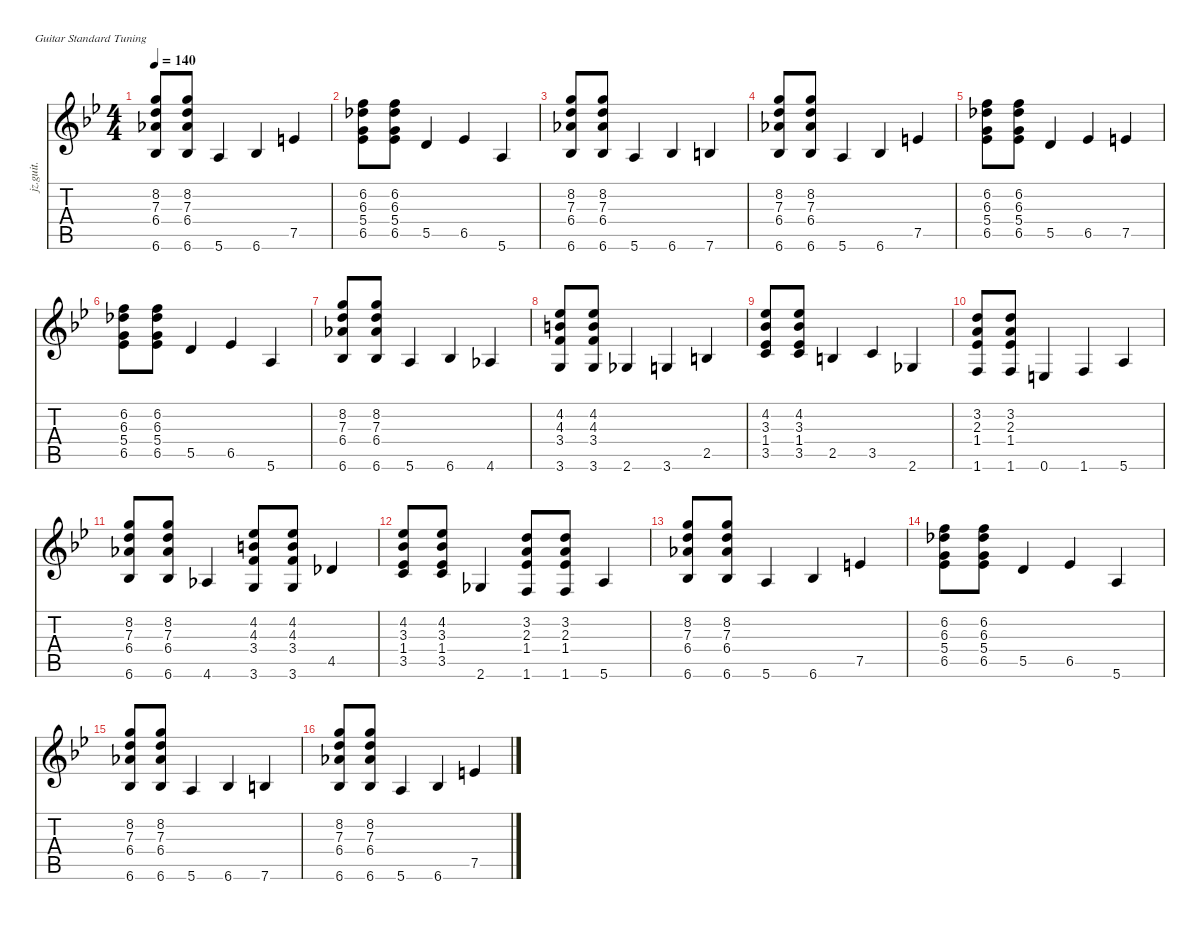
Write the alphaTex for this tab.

\defaultSystemsLayout 4
\hideDynamics
\bracketExtendMode nobrackets
\otherSystemsTrackNameOrientation horizontal
\track ("Rhythm" "jz.guit.") {instrument electricguitarjazz}
\staff {score tabs}
\tuning (E4 B3 G3 D3 A2 E2)
\ts (4 4)
\tempo 140
\clef g2
\ks bb
(6.6{acc b} 6.4{acc b} 7.3{acc forcenatural} 8.2{acc forcenatural}).8{dy mf} (6.6{acc b} 6.4{acc b} 7.3{acc forcenatural} 8.2{acc forcenatural}).8 5.6{acc forcenatural}.4 6.6{acc b}.4 7.5{acc forcenatural}.4 |
(6.5{acc b} 5.4{acc forcenatural} 6.3{acc b} 6.2{acc forcenatural}).8 (6.5{acc b} 5.4{acc forcenatural} 6.3{acc b} 6.2{acc forcenatural}).8 5.5{acc forcenatural}.4 6.5{acc b}.4 5.6{acc forcenatural}.4 |
(6.6{acc b} 6.4{acc b} 7.3{acc forcenatural} 8.2{acc forcenatural}).8 (6.6{acc b} 6.4{acc b} 7.3{acc forcenatural} 8.2{acc forcenatural}).8 5.6{acc forcenatural}.4 6.6{acc b}.4 7.6{acc forcenatural}.4 |
(6.6{acc b} 6.4{acc b} 7.3{acc forcenatural} 8.2{acc forcenatural}).8 (6.6{acc b} 6.4{acc b} 7.3{acc forcenatural} 8.2{acc forcenatural}).8 5.6{acc forcenatural}.4 6.6{acc b}.4 7.5{acc forcenatural}.4 |
(6.5{acc b} 5.4{acc forcenatural} 6.3{acc b} 6.2{acc forcenatural}).8 (6.5{acc b} 5.4{acc forcenatural} 6.3{acc b} 6.2{acc forcenatural}).8 5.5{acc forcenatural}.4 6.5{acc b}.4 7.5{acc forcenatural}.4 |
(6.5{acc b} 5.4{acc forcenatural} 6.3{acc b} 6.2{acc forcenatural}).8 (6.5{acc b} 5.4{acc forcenatural} 6.3{acc b} 6.2{acc forcenatural}).8 5.5{acc forcenatural}.4 6.5{acc b}.4 5.6{acc forcenatural}.4 |
(6.6{acc b} 6.4{acc b} 7.3{acc forcenatural} 8.2{acc forcenatural}).8 (6.6{acc b} 6.4{acc b} 7.3{acc forcenatural} 8.2{acc forcenatural}).8 5.6{acc forcenatural}.4 6.6{acc b}.4 4.6{acc b}.4 |
(3.6{acc forcenatural} 3.4{acc forcenatural} 4.3{acc forcenatural} 4.2{acc b}).8 (3.6{acc forcenatural} 3.4{acc forcenatural} 4.3{acc forcenatural} 4.2{acc b}).8 2.6{acc b}.4 3.6{acc forcenatural}.4 2.5{acc forcenatural}.4 |
(3.5{acc forcenatural} 1.4{acc b} 3.3{acc b} 4.2{acc b}).8 (3.5{acc forcenatural} 1.4{acc b} 3.3{acc b} 4.2{acc b}).8 2.5{acc forcenatural}.4 3.5{acc forcenatural}.4 2.6{acc b}.4 |
(1.6{acc forcenatural} 1.4{acc b} 2.3{acc forcenatural} 3.2{acc forcenatural}).8 (1.6{acc forcenatural} 1.4{acc b} 2.3{acc forcenatural} 3.2{acc forcenatural}).8 0.6{acc forcenatural}.4 1.6{acc forcenatural}.4 5.6{acc forcenatural}.4 |
(6.6{acc b} 6.4{acc b} 7.3{acc forcenatural} 8.2{acc forcenatural}).8 (6.6{acc b} 6.4{acc b} 7.3{acc forcenatural} 8.2{acc forcenatural}).8 4.6{acc b}.4 (3.6{acc forcenatural} 3.4{acc forcenatural} 4.3{acc forcenatural} 4.2{acc b}).8 (3.6{acc forcenatural} 3.4{acc forcenatural} 4.3{acc forcenatural} 4.2{acc b}).8 4.5{acc b}.4 |
(3.5{acc forcenatural} 1.4{acc b} 3.3{acc b} 4.2{acc b}).8 (3.5{acc forcenatural} 1.4{acc b} 3.3{acc b} 4.2{acc b}).8 2.6{acc b}.4 (1.6{acc forcenatural} 1.4{acc b} 2.3{acc forcenatural} 3.2{acc forcenatural}).8 (1.6{acc forcenatural} 1.4{acc b} 2.3{acc forcenatural} 3.2{acc forcenatural}).8 5.6{acc forcenatural}.4 |
(6.6{acc b} 6.4{acc b} 7.3{acc forcenatural} 8.2{acc forcenatural}).8 (6.6{acc b} 6.4{acc b} 7.3{acc forcenatural} 8.2{acc forcenatural}).8 5.6{acc forcenatural}.4 6.6{acc b}.4 7.5{acc forcenatural}.4 |
(6.5{acc b} 5.4{acc forcenatural} 6.3{acc b} 6.2{acc forcenatural}).8 (6.5{acc b} 5.4{acc forcenatural} 6.3{acc b} 6.2{acc forcenatural}).8 5.5{acc forcenatural}.4 6.5{acc b}.4 5.6{acc forcenatural}.4 |
(6.6{acc b} 6.4{acc b} 7.3{acc forcenatural} 8.2{acc forcenatural}).8 (6.6{acc b} 6.4{acc b} 7.3{acc forcenatural} 8.2{acc forcenatural}).8 5.6{acc forcenatural}.4 6.6{acc b}.4 7.6{acc forcenatural}.4 |
(6.6{acc b} 6.4{acc b} 7.3{acc forcenatural} 8.2{acc forcenatural}).8 (6.6{acc b} 6.4{acc b} 7.3{acc forcenatural} 8.2{acc forcenatural}).8 5.6{acc forcenatural}.4 6.6{acc b}.4 7.5{acc forcenatural}.4
